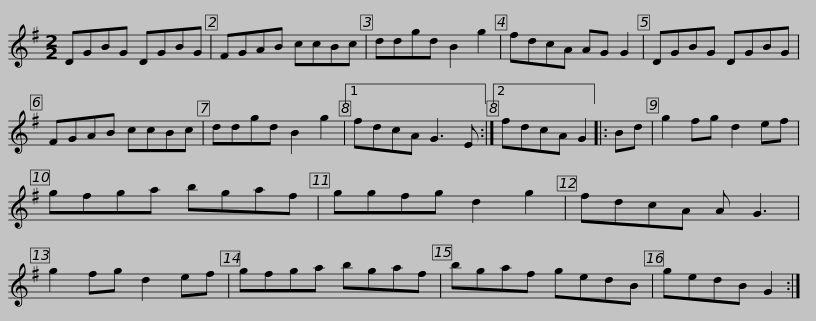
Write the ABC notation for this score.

X:1
L:1/8
M:2/2
I:linebreak $
K:G
V:1 treble
V:1
 DGBG DGBG | FGAB ccBc | ddgd B2 g2 | fdcA AG G2 | DGBG DGBG | %5
 FGAB ccBc |$ ddgd B2 g2 |1 fdcA G3 E :|2 fdcA G2 |: Bd | %10
 g2 fg d2 ef | gfga bgaf | ggfg d2 g2 |$ fdcA A G3 | g2 fg d2 ef | %15
 gfga bgaf | bgaf gedB | gedB G2 :| %18
